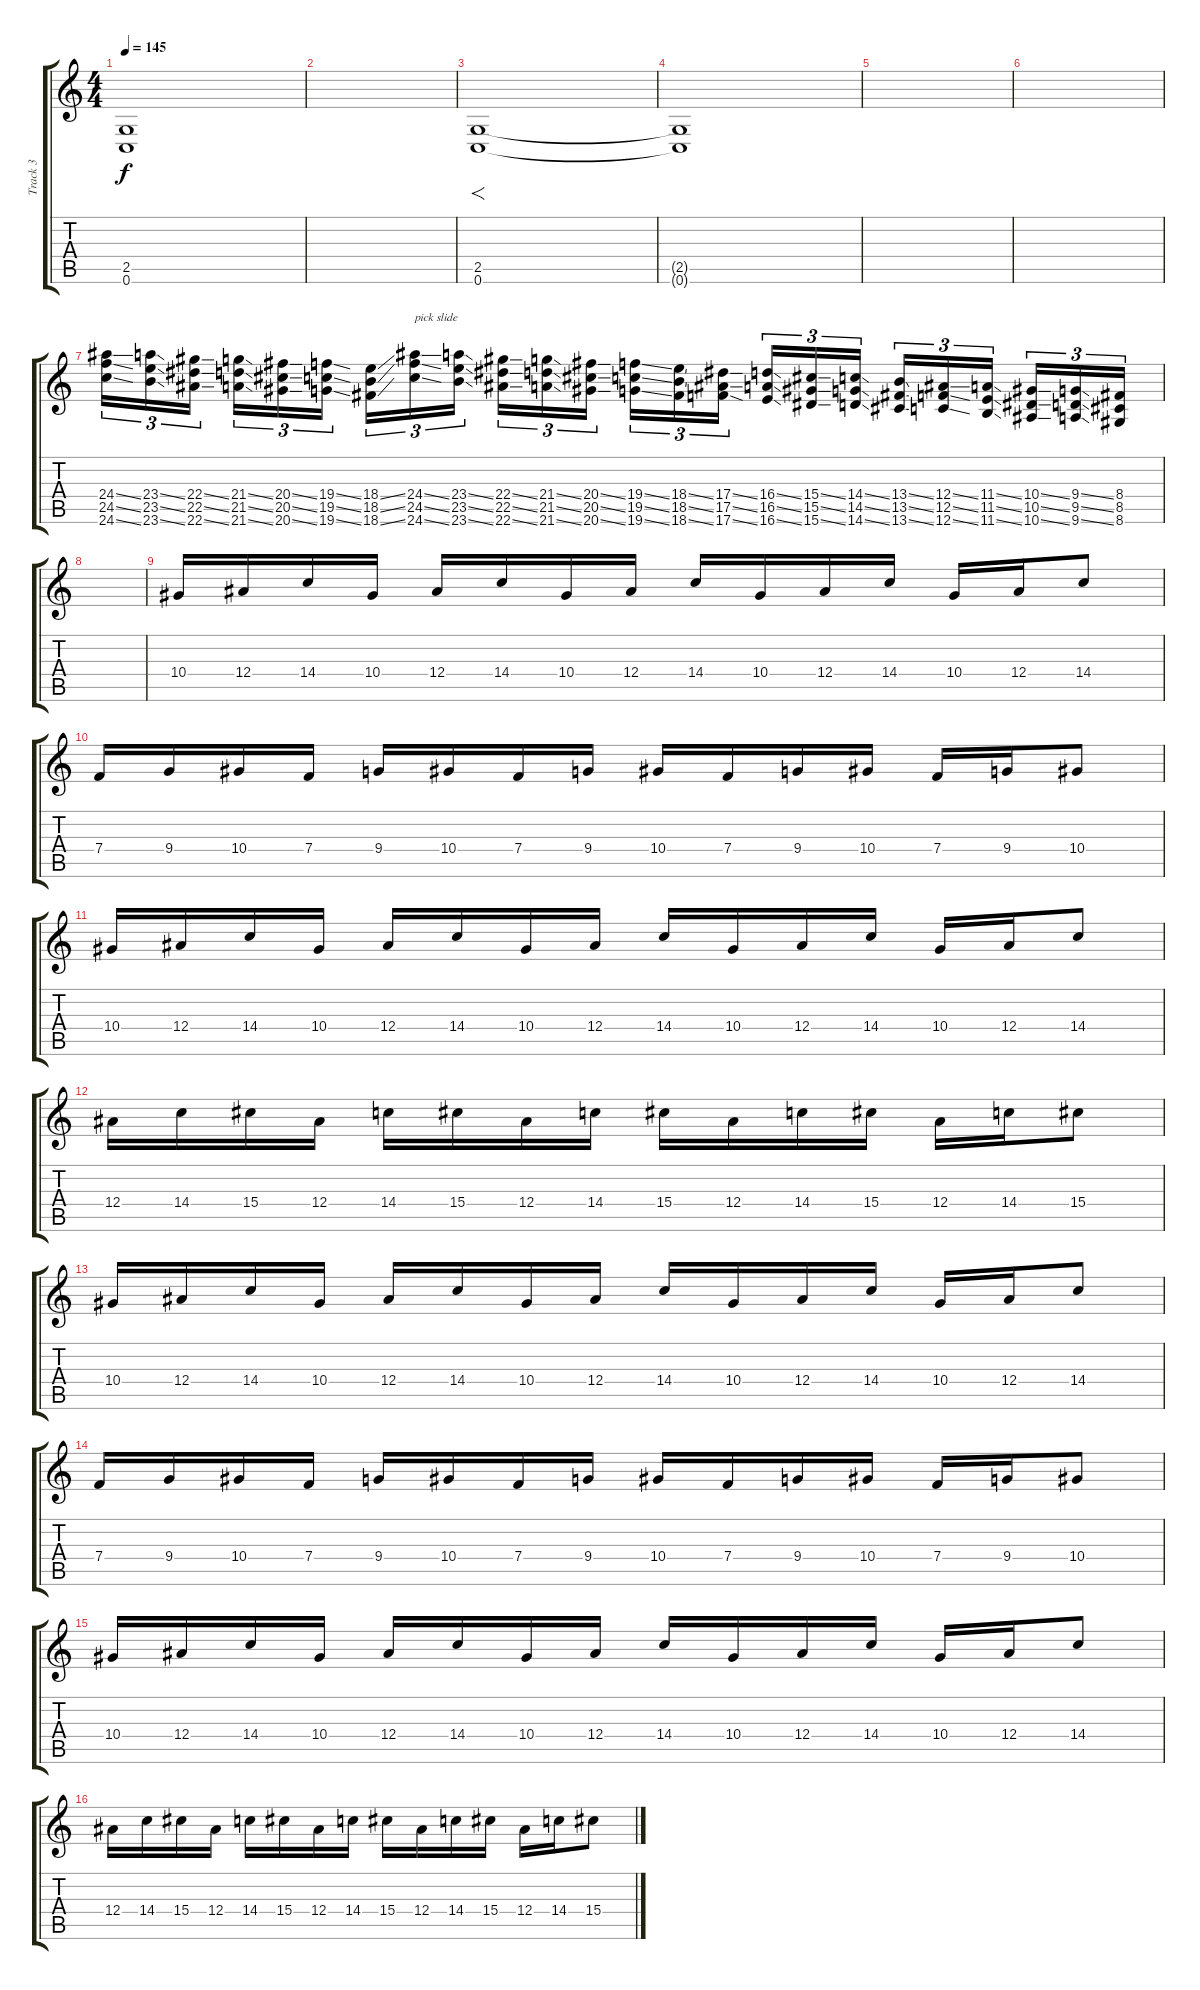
\track ("Track 3" "Track 3") {instrument distortionguitar}
\staff {score tabs}
\tuning (C4 G3 Eb3 Bb2 F2 C2) {hide}
\ts (4 4)
\tempo 145
\clef g2
\ks c
(2.5{t} 0.6{t}).1{dy f} |
|
(2.5 0.6).1{f} |
(2.5{t} 0.6{t}).1 |
|
|
(24.4{ss} 24.5{ss} 24.6{ss}).16{tu (3 2) instrument guitarfretnoise} (23.4{ss} 23.5{ss} 23.6{ss}).16{tu (3 2)} (22.4{ss} 22.5{ss} 22.6{ss}).16{tu (3 2) beam splitsecondary} (21.4{ss} 21.5{ss} 21.6{ss}).16{tu (3 2)} (20.4{ss} 20.5{ss} 20.6{ss}).16{tu (3 2)} (19.4{ss} 19.5{ss} 19.6{ss}).16{tu (3 2)} (18.4{ss} 18.5{ss} 18.6{ss}).16{tu (3 2)} (24.4{ss} 24.5{ss} 24.6{ss}).16{tu (3 2) txt "pick slide" instrument guitarfretnoise} (23.4{ss} 23.5{ss} 23.6{ss}).16{tu (3 2) beam splitsecondary} (22.4{ss} 22.5{ss} 22.6{ss}).16{tu (3 2)} (21.4{ss} 21.5{ss} 21.6{ss}).16{tu (3 2)} (20.4{ss} 20.5{ss} 20.6{ss}).16{tu (3 2)} (19.4{ss} 19.5{ss} 19.6{ss}).16{tu (3 2)} (18.4{ss} 18.5{ss} 18.6{ss}).16{tu (3 2)} (17.4{ss} 17.5{ss} 17.6{ss}).16{tu (3 2) beam splitsecondary} (16.4{ss} 16.5{ss} 16.6{ss}).16{tu (3 2)} (15.4{ss} 15.5{ss} 15.6{ss}).16{tu (3 2)} (14.4{ss} 14.5{ss} 14.6{ss}).16{tu (3 2)} (13.4{ss} 13.5{ss} 13.6{ss}).16{tu (3 2)} (12.4{ss} 12.5{ss} 12.6{ss}).16{tu (3 2)} (11.4{ss} 11.5{ss} 11.6{ss}).16{tu (3 2) beam splitsecondary} (10.4{ss} 10.5{ss} 10.6{ss}).16{tu (3 2)} (9.4{ss} 9.5{ss} 9.6{ss}).16{tu (3 2)} (8.4 8.5 8.6).16{tu (3 2)} |
|
10.4.16{volume 13 instrument distortionguitar} 12.4.16 14.4.16 10.4.16 12.4.16 14.4.16 10.4.16 12.4.16 14.4.16 10.4.16 12.4.16 14.4.16 10.4.16 12.4.16 14.4.8 |
7.4.16 9.4.16 10.4.16 7.4.16 9.4.16 10.4.16 7.4.16 9.4.16 10.4.16 7.4.16 9.4.16 10.4.16 7.4.16 9.4.16 10.4.8 |
10.4.16 12.4.16 14.4.16 10.4.16 12.4.16 14.4.16 10.4.16 12.4.16 14.4.16 10.4.16 12.4.16 14.4.16 10.4.16 12.4.16 14.4.8 |
12.4.16 14.4.16 15.4.16 12.4.16 14.4.16 15.4.16 12.4.16 14.4.16 15.4.16 12.4.16 14.4.16 15.4.16 12.4.16 14.4.16 15.4.8 |
10.4.16 12.4.16 14.4.16 10.4.16 12.4.16 14.4.16 10.4.16 12.4.16 14.4.16 10.4.16 12.4.16 14.4.16 10.4.16 12.4.16 14.4.8 |
7.4.16 9.4.16 10.4.16 7.4.16 9.4.16 10.4.16 7.4.16 9.4.16 10.4.16 7.4.16 9.4.16 10.4.16 7.4.16 9.4.16 10.4.8 |
10.4.16 12.4.16 14.4.16 10.4.16 12.4.16 14.4.16 10.4.16 12.4.16 14.4.16 10.4.16 12.4.16 14.4.16 10.4.16 12.4.16 14.4.8 |
12.4.16 14.4.16 15.4.16 12.4.16 14.4.16 15.4.16 12.4.16 14.4.16 15.4.16 12.4.16 14.4.16 15.4.16 12.4.16 14.4.16 15.4.8
